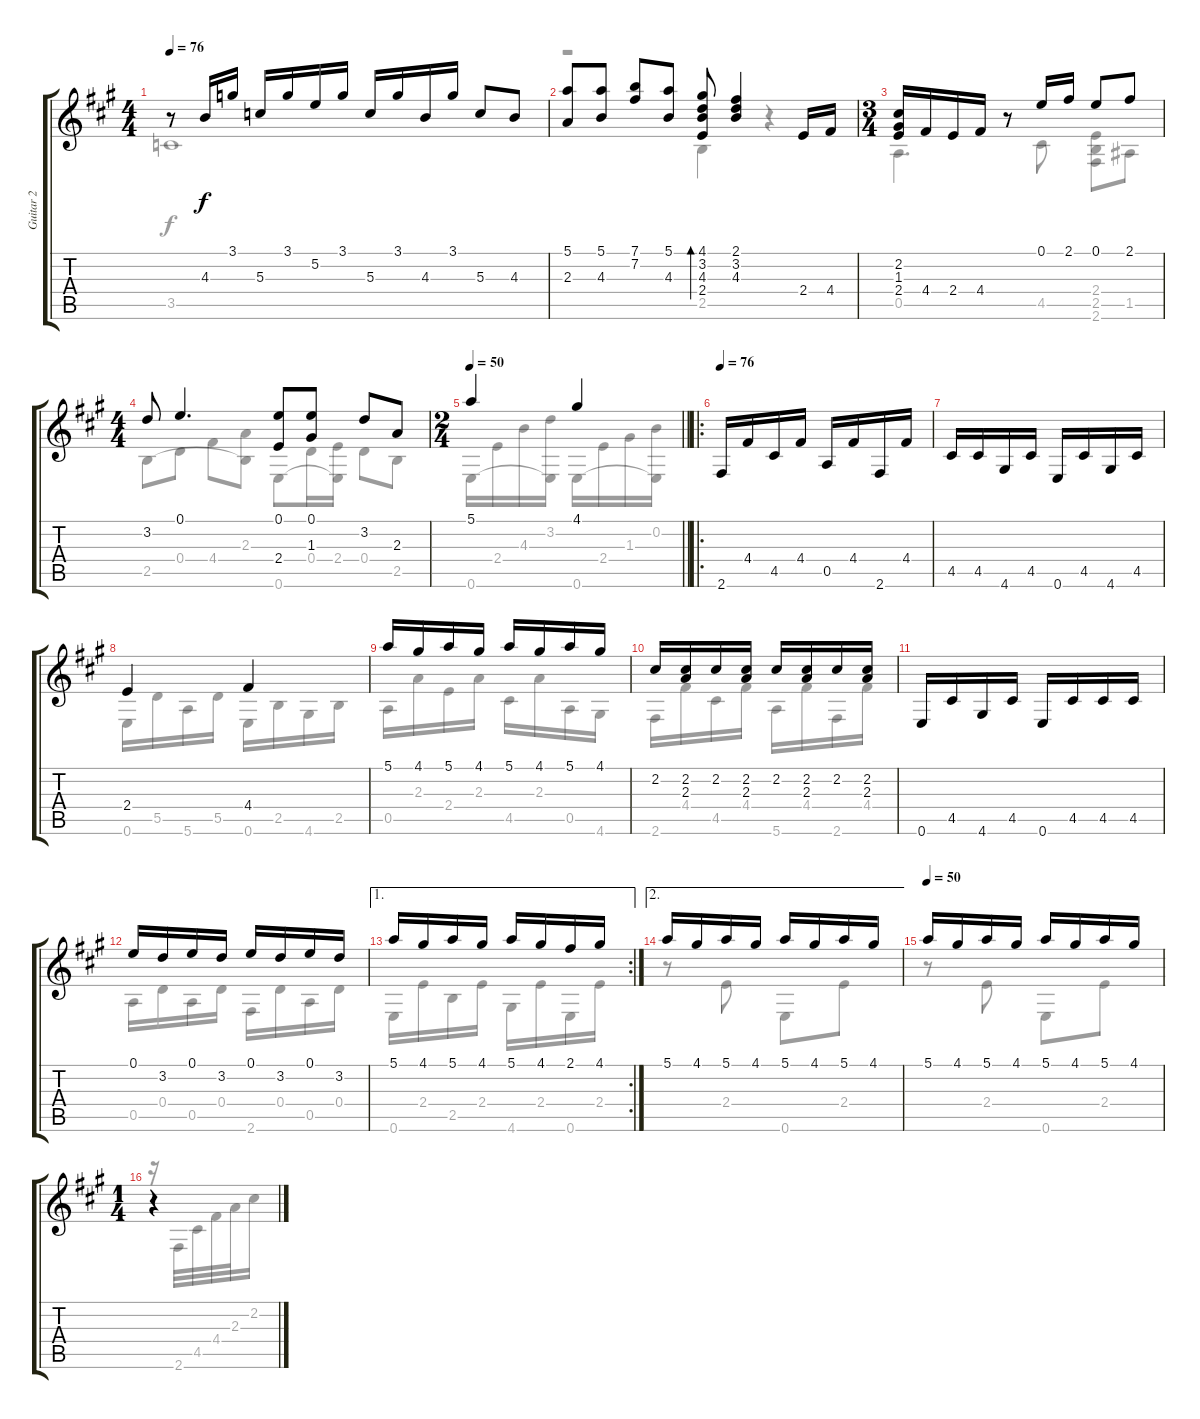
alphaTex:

\track ("Guitar 2" "Guitar 2") {instrument acousticguitarnylon}
\staff {score tabs}
\tuning (E4 B3 G3 D3 A2 E2) {hide}
\voice
\ts (4 4)
\tempo 76
\clef g2
\ks a
r.8{dy f} 4.3.16 3.1.16 5.3.16 3.1.16 5.2.16 3.1.16 5.3.16 3.1.16 4.3.16 3.1.16 5.3.8 4.3.8 |
(5.1 2.3).8 (5.1 4.3).8 (7.1 7.2).8 (5.1 4.3).8 (4.1 3.2 4.3 2.4).8{bd 60} (2.1 3.2 4.3).4 2.4.16 4.4.16 |
\ts (3 4)
(2.2 1.3 2.4).16 4.4.16 2.4.16 4.4.16 r.8 0.1.16 2.1.16 0.1.8 2.1.8 |
\ts (4 4)
3.2.8 0.1.4{d} (0.1 2.4).8 (0.1 1.3).8 3.2.8 2.3.8 |
\ts (2 4)
\tempo 50
\barLineRight lightlight
5.1.4 4.1.4 |
\ro
\tempo 76
2.6.16{instrument pizzicatostrings} 4.4.16 4.5.16 4.4.16 0.5.16 4.4.16 2.6.16 4.4.16 |
4.5.16 4.5.16 4.6.16 4.5.16 0.6.16 4.5.16 4.6.16 4.5.16 |
2.4.4{instrument acousticguitarnylon} 4.4.4 |
5.1.16 4.1.16 5.1.16 4.1.16 5.1.16 4.1.16 5.1.16 4.1.16 |
2.2.16 (2.2 2.3).16 2.2.16 (2.2 2.3).16 2.2.16 (2.2 2.3).16 2.2.16 (2.2 2.3).16 |
0.6.16{instrument pizzicatostrings} 4.5.16 4.6.16 4.5.16 0.6.16 4.5.16 4.5.16 4.5.16 |
0.1.16{instrument acousticguitarnylon} 3.2.16 0.1.16 3.2.16 0.1.16 3.2.16 0.1.16 3.2.16 |
\ae 1
\rc 2
5.1.16 4.1.16 5.1.16 4.1.16 5.1.16 4.1.16 2.1.16 4.1.16 |
\ae 2
5.1.16 4.1.16 5.1.16 4.1.16 5.1.16 4.1.16 5.1.16 4.1.16 |
\tempo 50
5.1.16 4.1.16 5.1.16 4.1.16 5.1.16 4.1.16 5.1.16 4.1.16 |
\ts (1 4)
r.4
\voice
\clef g2
\ottava regular
\simile none
\ks a
3.5.1{dy f} |
r.2 2.5.4 r.4 |
0.5.4{d} 4.5.8 (2.4 2.5 2.6).8 1.5.8 |
2.5.8 0.4.8 4.4.8 (2.3 2.5{t}).8 0.6.8 0.4.16 (2.4 0.6{t}).16 0.4.8 2.5.8 |
\barLineRight lightlight
0.6.16 2.4.16 4.3.16 (3.2 0.6{t}).16 0.6.16 2.4.16 1.3.16 (0.2 0.6{t}).16 |
|
|
0.6.16 5.5.16 5.6.16 5.5.16 0.6.16 2.5.16 4.6.16 2.5.16 |
0.5.16 2.3.16 2.4.16 2.3.16 4.5.16 2.3.16 0.5.16 4.6.16 |
2.6.16 4.4.16 4.5.16 4.4.16 5.6.16 4.4.16 2.6.16 4.4.16 |
|
0.5.16 0.4.16 0.5.16 0.4.16 2.6.16 0.4.16 0.5.16 0.4.16 |
0.6.16 2.4.16 2.5.16 2.4.16 4.6.16 2.4.16 0.6.16 2.4.16 |
r.8 2.4.8 0.6.8 2.4.8 |
r.8 2.4.8 0.6.8 2.4.8 |
r.16 2.6.32 4.5.32 4.4.32 2.3.32 2.2.16
